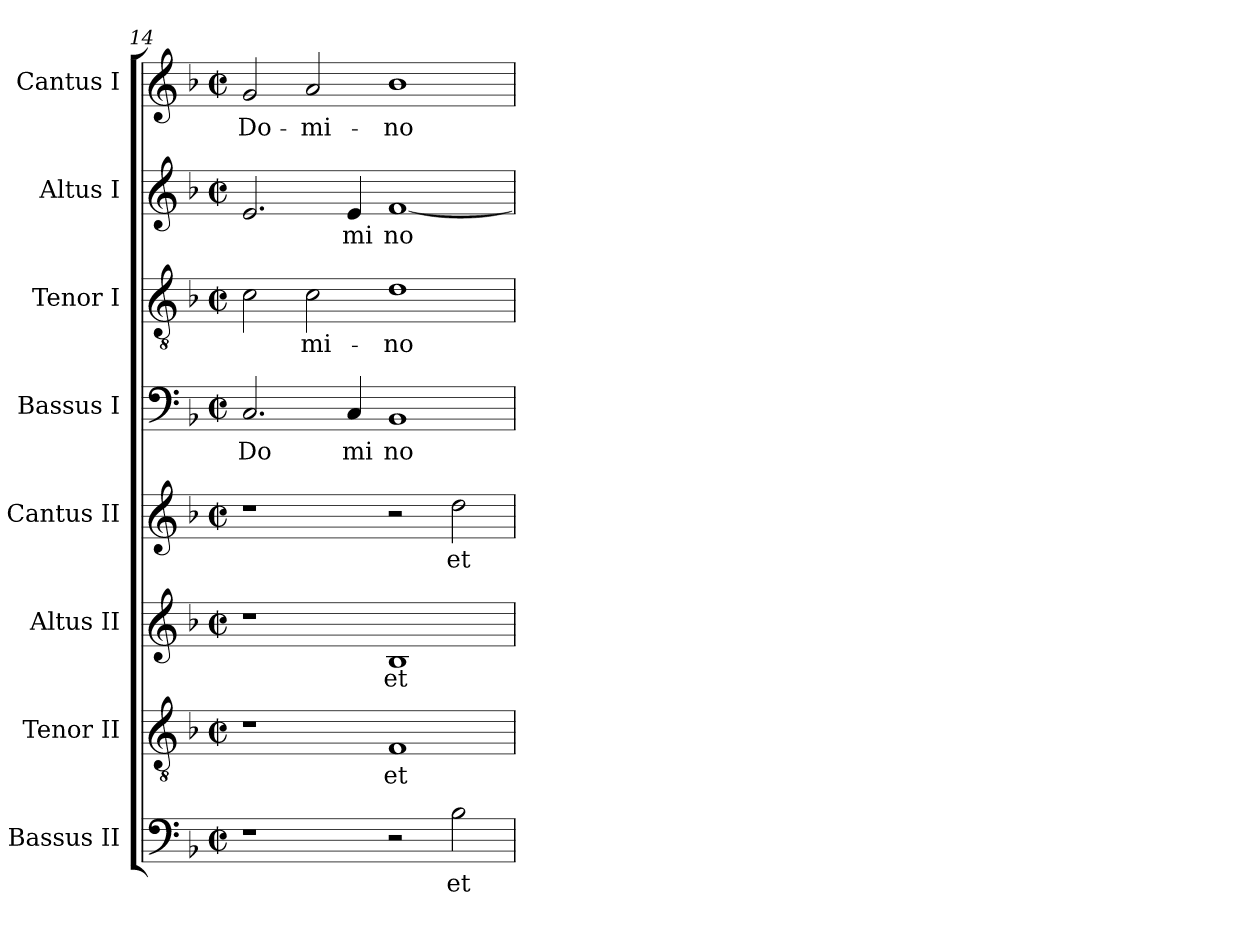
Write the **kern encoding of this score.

**kern	**text	**kern	**text	**kern	**text	**kern	**text	**kern	**text	**kern	**text	**kern	**text	**kern	**text
*part8	*part8	*part7	*part7	*part6	*part6	*part5	*part5	*part4	*part4	*part3	*part3	*part2	*part2	*part1	*part1
*staff8	*staff8	*staff7	*staff7	*staff6	*staff6	*staff5	*staff5	*staff4	*staff4	*staff3	*staff3	*staff2	*staff2	*staff1	*staff1
*I"Bassus II	*	*I"Tenor II	*	*I"Altus II	*	*I"Cantus II	*	*I"Bassus I	*	*I"Tenor I	*	*I"Altus I	*	*I"Cantus I	*
*clefF4	*	*clefGv2	*	*clefG2	*	*clefG2	*	*clefF4	*	*clefGv2	*	*clefG2	*	*clefG2	*
*k[b-]	*	*k[b-]	*	*k[b-]	*	*k[b-]	*	*k[b-]	*	*k[b-]	*	*k[b-]	*	*k[b-]	*
*F:	*	*F:	*	*F:	*	*F:	*	*F:	*	*F:	*	*F:	*	*F:	*
*M2/2	*	*M2/2	*	*M2/2	*	*M2/2	*	*M2/2	*	*M2/2	*	*M2/2	*	*M2/2	*
*met(c|)	*	*met(c|)	*	*met(c|)	*	*met(c|)	*	*met(c|)	*	*met(c|)	*	*met(c|)	*	*met(c|)	*
=14	=14	=14	=14	=14	=14	=14	=14	=14	=14	=14	=14	=14	=14	=14	=14
!	!	!	!	!	!	!	!	!	!LO:LY:b:cj	!	!	!	!	!	!LO:LY:b:cj
1r	.	1r	.	1r	.	1r	.	2.C/	Do	2c\	.	2.e/	.	2g/	Do-
!	!	!	!	!	!	!	!	!	!	!	!LO:LY:b:cj	!	!	!	!LO:LY:b:cj
.	.	.	.	.	.	.	.	.	.	2c\	-mi-	.	.	2a/	-mi-
!	!	!	!	!	!	!	!	!	!LO:LY:b:cj	!	!	!	!LO:LY:b:cj	!	!
.	.	.	.	.	.	.	.	4C/	mi	.	.	4e/	mi	.	.
!	!	!	!LO:LY:b:cj	!	!LO:LY:b:cj	!	!	!	!LO:LY:b:cj	!	!LO:LY:b:cj	!	!LO:LY:b:cj	!	!LO:LY:b:cj
2r	.	1F	et	1B-	et	2r	.	1BB-	no	1d	-no	[<1f	no	1b-	-no
!	!LO:LY:b:cj	!	!	!	!	!	!LO:LY:b:cj	!	!	!	!	!	!	!	!
2B-\	et	.	.	.	.	2dd\	et	.	.	.	.	.	.	.	.
=	=	=	=	=	=	=	=	=	=	=	=	=	=	=	=
*-	*-	*-	*-	*-	*-	*-	*-	*-	*-	*-	*-	*-	*-	*-	*-
